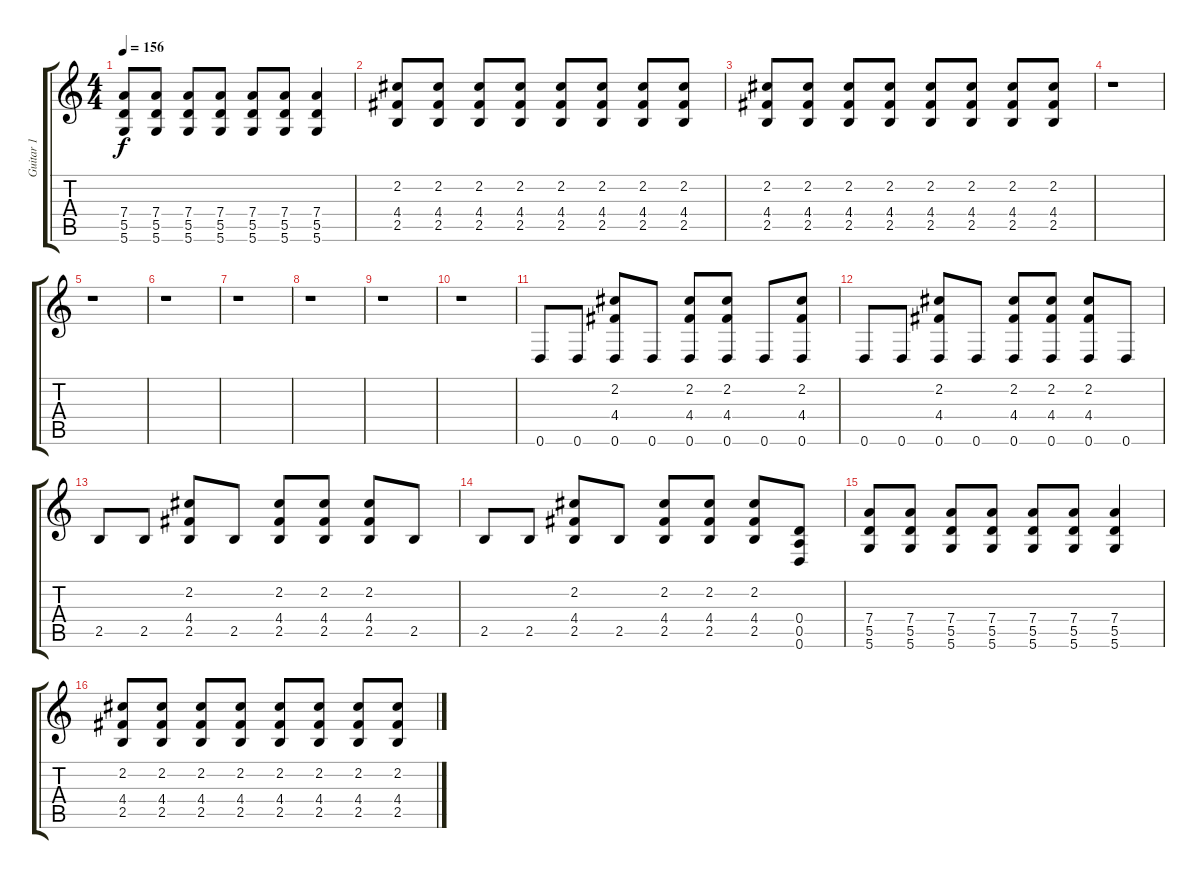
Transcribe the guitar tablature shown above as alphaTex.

\track ("Guitar 1" "Guitar 1") {instrument acousticguitarsteel}
\staff {score tabs}
\tuning (E4 B3 G3 D3 A2 D2) {hide}
\ts (4 4)
\tempo 156
\clef g2
\ks c
(7.4 5.5 5.6).8{dy f} (7.4 5.5 5.6).8 (7.4 5.5 5.6).8 (7.4 5.5 5.6).8 (7.4 5.5 5.6).8 (7.4 5.5 5.6).8 (7.4 5.5 5.6).4 |
(2.2 4.4 2.5).8 (2.2 4.4 2.5).8 (2.2 4.4 2.5).8 (2.2 4.4 2.5).8 (2.2 4.4 2.5).8 (2.2 4.4 2.5).8 (2.2 4.4 2.5).8 (2.2 4.4 2.5).8 |
(2.2 4.4 2.5).8 (2.2 4.4 2.5).8 (2.2 4.4 2.5).8 (2.2 4.4 2.5).8 (2.2 4.4 2.5).8 (2.2 4.4 2.5).8 (2.2 4.4 2.5).8 (2.2 4.4 2.5).8 |
r.1 |
r.1 |
r.1 |
r.1 |
r.1 |
r.1 |
r.1 |
0.6.8 0.6.8 (2.2 4.4 0.6).8 0.6.8 (2.2 4.4 0.6).8 (2.2 4.4 0.6).8 0.6.8 (2.2 4.4 0.6).8 |
0.6.8 0.6.8 (2.2 4.4 0.6).8 0.6.8 (2.2 4.4 0.6).8 (2.2 4.4 0.6).8 (2.2 4.4 0.6).8 0.6.8 |
2.5.8 2.5.8 (2.2 4.4 2.5).8 2.5.8 (2.2 4.4 2.5).8 (2.2 4.4 2.5).8 (2.2 4.4 2.5).8 2.5.8 |
2.5.8 2.5.8 (2.2 4.4 2.5).8 2.5.8 (2.2 4.4 2.5).8 (2.2 4.4 2.5).8 (2.2 4.4 2.5).8 (0.4 0.5 0.6).8 |
(7.4 5.5 5.6).8 (7.4 5.5 5.6).8 (7.4 5.5 5.6).8 (7.4 5.5 5.6).8 (7.4 5.5 5.6).8 (7.4 5.5 5.6).8 (7.4 5.5 5.6).4 |
(2.2 4.4 2.5).8 (2.2 4.4 2.5).8 (2.2 4.4 2.5).8 (2.2 4.4 2.5).8 (2.2 4.4 2.5).8 (2.2 4.4 2.5).8 (2.2 4.4 2.5).8 (2.2 4.4 2.5).8
